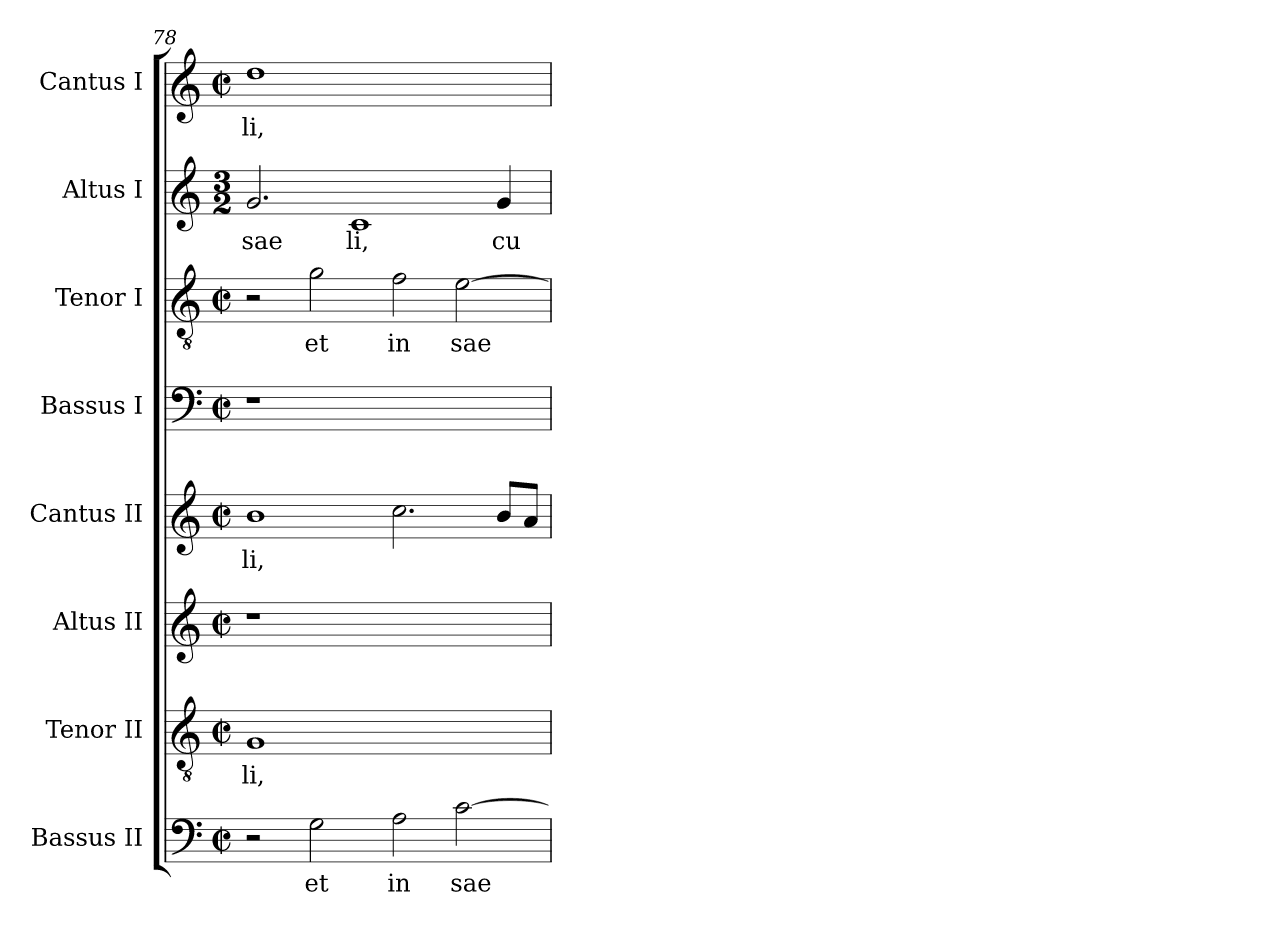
**kern	**text	**kern	**text	**kern	**kern	**text	**kern	**kern	**text	**kern	**text	**kern	**text
*part8	*part8	*part7	*part7	*part6	*part5	*part5	*part4	*part3	*part3	*part2	*part2	*part1	*part1
*staff8	*staff8	*staff7	*staff7	*staff6	*staff5	*staff5	*staff4	*staff3	*staff3	*staff2	*staff2	*staff1	*staff1
*I"Bassus II	*	*I"Tenor II	*	*I"Altus II	*I"Cantus II	*	*I"Bassus I	*I"Tenor I	*	*I"Altus I	*	*I"Cantus I	*
!!LO:PB:g=z
*clefF4	*	*clefGv2	*	*clefG2	*clefG2	*	*clefF4	*clefGv2	*	*clefG2	*	*clefG2	*
*M2/2	*	*M2/2	*	*M2/2	*M2/2	*	*M2/2	*M2/2	*	*M3/2	*	*M2/2	*
*met(c|)	*	*met(c|)	*	*met(c|)	*met(c|)	*	*met(c|)	*met(c|)	*	*	*	*met(c|)	*
=78	=78	=78	=78	=78	=78	=78	=78	=78	=78	=78	=78	=78	=78
!	!	!	!LO:LY:b:cj	!	!	!LO:LY:b:cj	!	!	!	!	!LO:LY:b:cj	!	!LO:LY:b:cj
2r	.	1G	-li,	1r	1b	li,	1r	2r	.	2.g/	sae	1dd	li,
!	!LO:LY:b:cj	!	!	!	!	!	!	!	!LO:LY:b:cj	!	!	!	!
2G\	et	.	.	.	.	.	.	2g\	et	.	.	.	.
!	!	!	!	!	!	!	!	!	!	!	!LO:LY:b:cj	!	!
.	.	.	.	.	.	.	.	.	.	1c	li,	.	.
!	!LO:LY:b:cj	!	!	!	!	!	!	!	!LO:LY:b:cj	!	!	!	!
2A\	in	1ryy	.	1ryy	2.cc\	.	1ryy	2f\	in	.	.	1ryy	.
!	!LO:LY:b	!	!	!	!	!	!	!	!LO:LY:b	!	!	!	!
[>2c\	sae	.	.	.	.	.	.	[>2e\	sae-	.	.	.	.
!	!	!	!	!	!	!	!	!	!	!	!LO:LY:b:cj	!	!
.	.	.	.	.	8b/L	.	.	.	.	4g/	cu	.	.
.	.	.	.	.	8a/J	.	.	.	.	.	.	.	.
=	=	=	=	=	=	=	=	=	=	=	=	=	=
*-	*-	*-	*-	*-	*-	*-	*-	*-	*-	*-	*-	*-	*-
